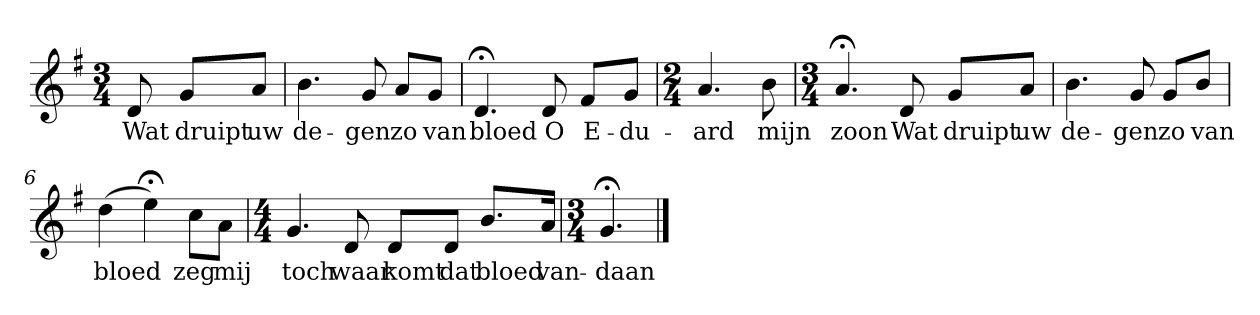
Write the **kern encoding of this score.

**kern	**text
*part1	*part1
*staff1	*staff1
*k[f#]	*
*G:	*
*M3/4	*
*MM120	*
=	=
8d	Wat
8gL	druipt
8aJ	uw
=1	=1
4.b	de-
8g	-gen
8aL	zo
8gJ	van
=2	=2
4.d;<	bloed
8d	O
8f#L	E-
8gJ	-du-
=3	=3
*M2/4	*
4.a	-ard
8b	mijn
=4	=4
*M3/4	*
4.a;<	zoon
8d	Wat
8gL	druipt
8aJ	uw
=5	=5
4.b	de-
8g	-gen
8gL	zo
8bJ	van
=6	=6
(4dd	bloed
4ee;<)	.
8ccL	zeg
8aJ	mij
=7	=7
*M4/4	*
4.g	toch
8d	waar
8dL	komt
8dJ	dat
8.bL	bloed
16aJk	van-
=8	=8
*M3/4	*
4.g;<	-daan
==	==
*-	*-
